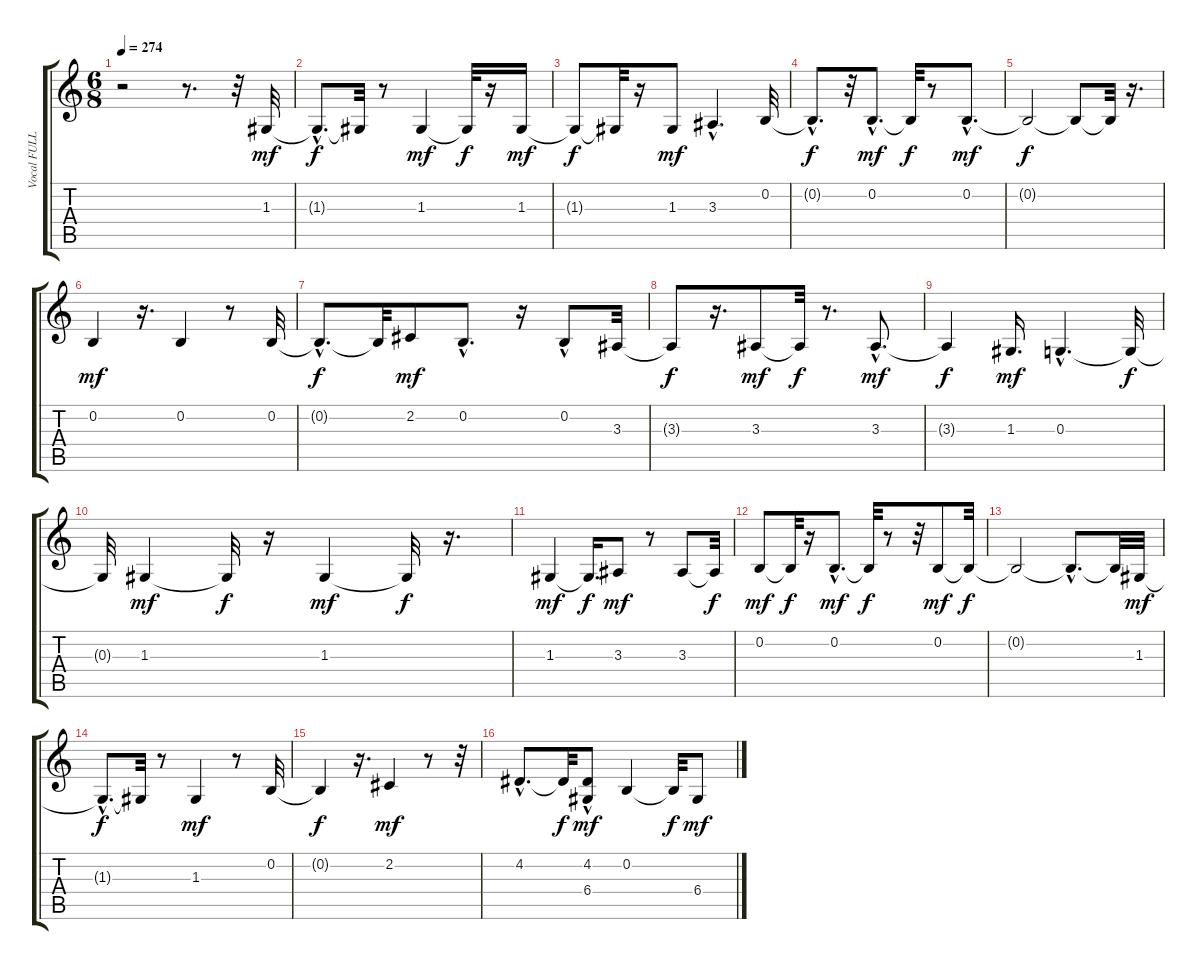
\track ("Vocal FULL" "Vocal FULL") {instrument viola}
\staff {score tabs}
\tuning (E4 B3 G3 D3 A2 E2) {hide}
\ts (6 8)
\tempo 274
\clef g2
\ks c
r.2{dy mf} r.8{d} r.32 1.3.32 |
1.3{hac t}.8{d dy f} 1.3{t}.32 r.8 1.3.4{dy mf} 1.3{t}.32{dy f} r.16 1.3.16{dy mf} |
1.3{t}.8{dy f} 1.3{t}.32 r.16 1.3.8{dy mf} 3.3{hac}.4{d} 0.2.32 |
0.2{hac t}.8{d dy f} r.32 0.2{hac}.8{d dy mf} 0.2{t}.32{dy f} r.8 0.2{hac}.8{d dy mf} |
0.2{t}.2{dy f} 0.2{t}.8 0.2{t}.32 r.16{d} |
0.2.4{dy mf} r.16{d} 0.2.4 r.8 0.2.32 |
0.2{hac t}.8{d dy f} 0.2{t}.32 2.2.8{dy mf} 0.2{hac}.8{d} r.16 0.2{hac}.8 3.3.32 |
3.3{t}.8{dy f} r.16{d} 3.3.8{dy mf} 3.3{t}.32{dy f} r.8{d} 3.3{hac}.8{d dy mf} |
3.3{t}.4{dy f} 1.3.16{d dy mf} 0.3{hac}.4{d} 0.3{t}.32{dy f} |
0.3{t}.32 1.3.4{dy mf} 1.3{t}.32{dy f} r.16 1.3.4{dy mf} 1.3{t}.32{dy f} r.16{d} |
1.3.4{dy mf} 1.3{t}.16{d dy f} 3.3.8{dy mf} r.8 3.3.8 3.3{t}.32{dy f} |
0.2.8{dy mf} 0.2{t}.32{dy f} r.16 0.2{hac}.8{d dy mf} 0.2{t}.32{dy f} r.8 r.32 0.2.8{dy mf} 0.2{t}.32{dy f} |
0.2{t}.2 0.2{hac t}.8{d} 0.2{t}.32 1.3.32{dy mf} |
1.3{hac t}.8{d dy f} 1.3{t}.32 r.8 1.3.4{dy mf} r.8 0.2.32 |
0.2{t}.4{dy f} r.16{d} 2.2.4{dy mf} r.8 r.32 |
4.2{hac}.8{d} 4.2{t}.32{dy f} (4.2 6.4{hac}).8{dy mf} 0.2.4 0.2{t}.32{dy f} 6.4.8{dy mf}
